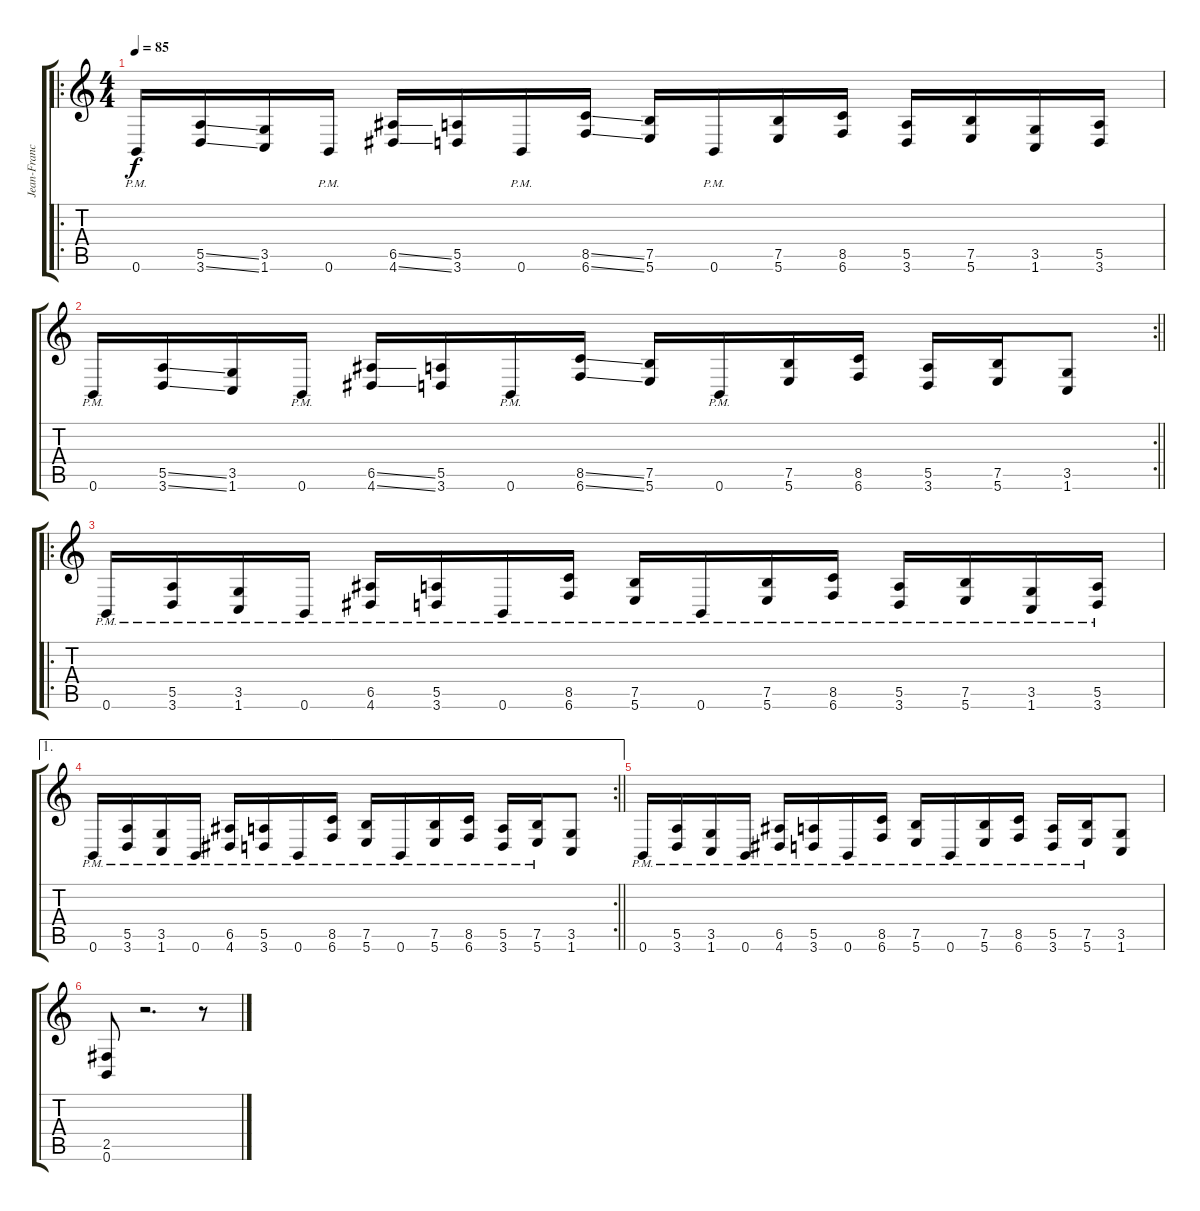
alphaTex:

\track ("Jean-Francois Dagenals 1" "Jean-Franc") {instrument distortionguitar}
\staff {score tabs}
\tuning (B3 Gb3 D3 A2 E2 B1) {hide}
\ro
\ts (4 4)
\tempo 85
\clef g2
\ks c
0.6{pm}.16{dy f} (5.5{ss} 3.6{ss}).16 (3.5 1.6).16 0.6{pm}.16 (6.5{ss} 4.6{ss}).16 (5.5 3.6).16 0.6{pm}.16 (8.5{ss} 6.6{ss}).16 (7.5 5.6).16 0.6{pm}.16 (7.5 5.6).16 (8.5 6.6).16 (5.5 3.6).16 (7.5 5.6).16 (3.5 1.6).16 (5.5 3.6).16 |
\rc 2
\barLineRight lightlight
0.6{pm}.16 (5.5{ss} 3.6{ss}).16 (3.5 1.6).16 0.6{pm}.16 (6.5{ss} 4.6{ss}).16 (5.5 3.6).16 0.6{pm}.16 (8.5{ss} 6.6{ss}).16 (7.5 5.6).16 0.6{pm}.16 (7.5 5.6).16 (8.5 6.6).16 (5.5 3.6).16 (7.5 5.6).16 (3.5 1.6).8 |
\ro
0.6{pm}.16 (5.5{pm} 3.6{pm}).16 (3.5{pm} 1.6{pm}).16 0.6{pm}.16 (6.5{pm} 4.6{pm}).16 (5.5{pm} 3.6{pm}).16 0.6{pm}.16 (8.5{pm} 6.6{pm}).16 (7.5{pm} 5.6{pm}).16 0.6{pm}.16 (7.5{pm} 5.6{pm}).16 (8.5{pm} 6.6{pm}).16 (5.5{pm} 3.6{pm}).16 (7.5{pm} 5.6{pm}).16 (3.5{pm} 1.6{pm}).16 (5.5{pm} 3.6{pm}).16 |
\ae 1
\rc 2
\barLineRight lightlight
0.6{pm}.16 (5.5{pm} 3.6{pm}).16 (3.5{pm} 1.6{pm}).16 0.6{pm}.16 (6.5{pm} 4.6{pm}).16 (5.5{pm} 3.6{pm}).16 0.6{pm}.16 (8.5{pm} 6.6{pm}).16 (7.5{pm} 5.6{pm}).16 0.6{pm}.16 (7.5{pm} 5.6{pm}).16 (8.5{pm} 6.6{pm}).16 (5.5{pm} 3.6{pm}).16 (7.5{pm} 5.6{pm}).16 (3.5 1.6).8 |
0.6{pm}.16 (5.5{pm} 3.6{pm}).16 (3.5{pm} 1.6{pm}).16 0.6{pm}.16 (6.5{pm} 4.6{pm}).16 (5.5{pm} 3.6{pm}).16 0.6{pm}.16 (8.5{pm} 6.6{pm}).16 (7.5{pm} 5.6{pm}).16 0.6{pm}.16 (7.5{pm} 5.6{pm}).16 (8.5{pm} 6.6{pm}).16 (5.5{pm} 3.6{pm}).16 (7.5{pm} 5.6{pm}).16 (3.5 1.6).8 |
(2.5 0.6).8 r.2{d} r.8
